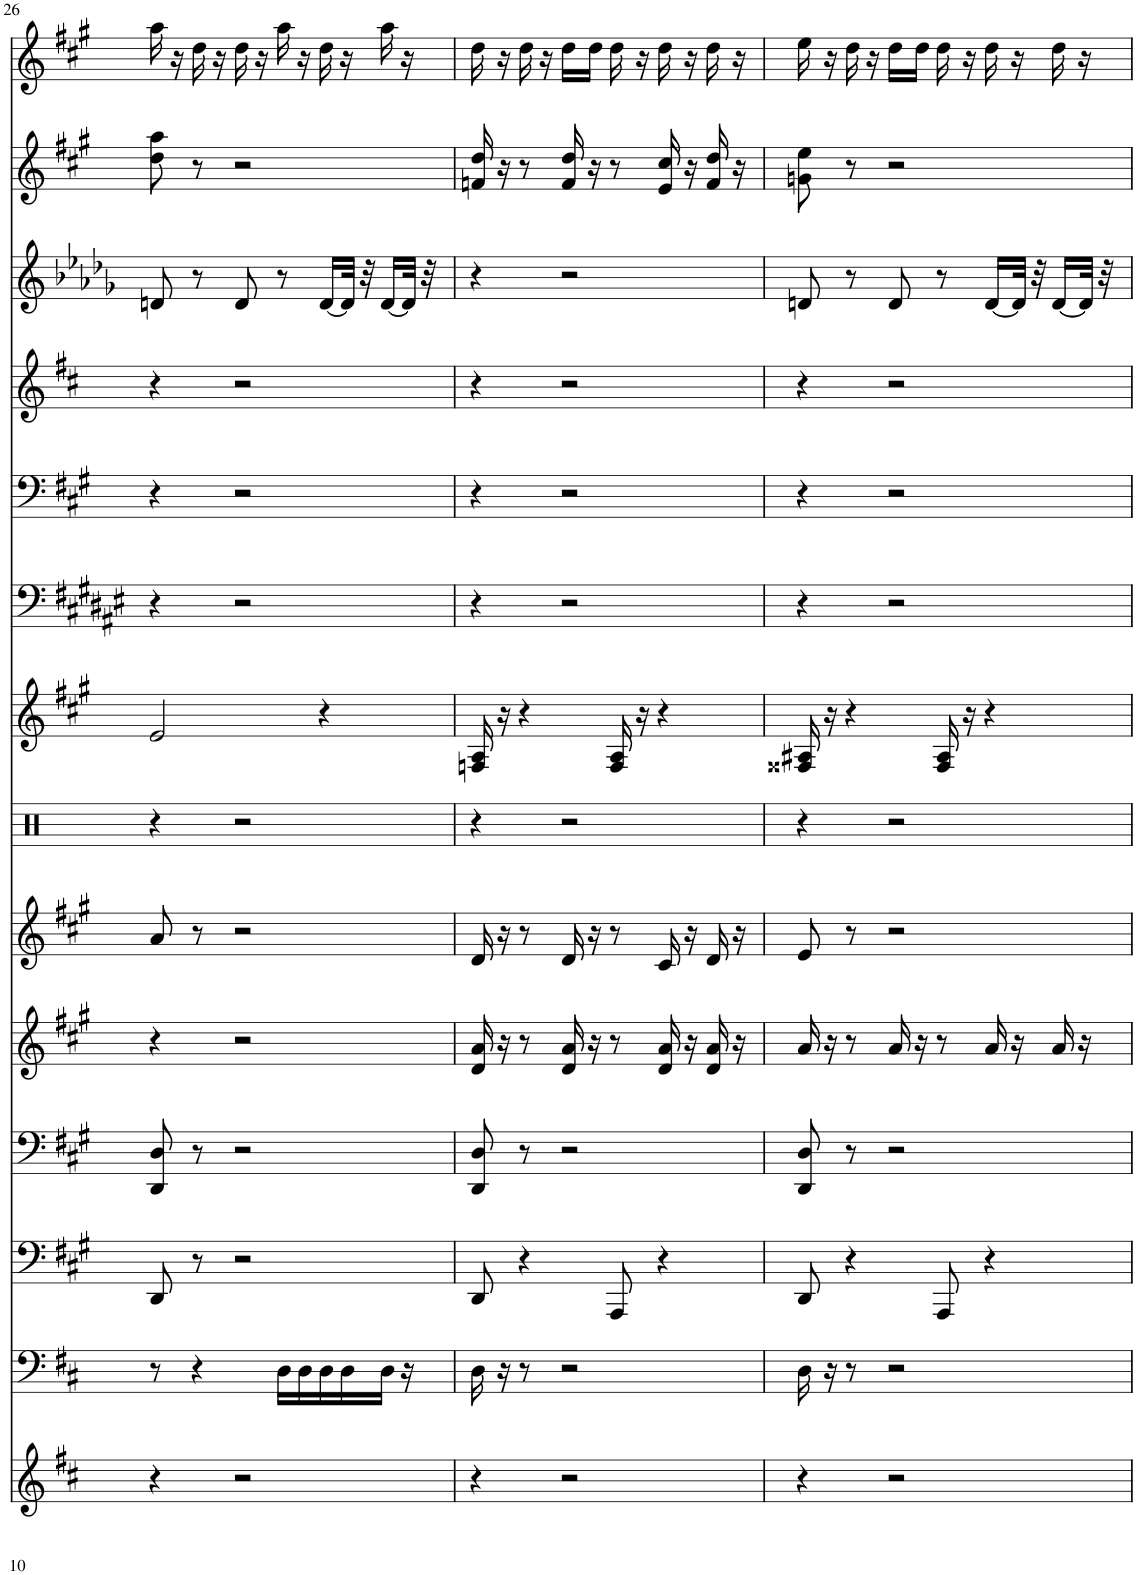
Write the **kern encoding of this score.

**kern	**kern	**kern	**kern	**kern	**kern	**kern	**kern	**kern	**kern	**kern	**kern	**kern	**kern
*part14	*part13	*part12	*part11	*part10	*part9	*part8	*part7	*part6	*part5	*part4	*part3	*part2	*part1
*staff14	*staff13	*staff12	*staff11	*staff10	*staff9	*staff8	*staff7	*staff6	*staff5	*staff4	*staff3	*staff2	*staff1
*I"Brass	*I"Timpani	*I"D.Basses	*I"Cellos	*I"Violas	*I"Violins	*I"Cymbals	*I"Male-voice Choir	*I"Tuba	*I"Trombones	*I"Trumpet I	*I"French Horns	*I"2 Violins	*I"Trumpet II
*I'Brs	*I'Timp	*	*	*	*	*	*I'Ch	*I'Tba	*I'Trb	*I'Tpt	*I'Hn	*	*I'Tpt
!!LO:PB:g=z
*clefG2	*clefF4	*clefF4	*clefF4	*clefG2	*clefG2	*clefX	*clefG2	*clefF4	*clefF4	*clefG2	*clefG2	*clefG2	*clefG2
*	*	*Trd7c12	*	*	*	*	*	*	*	*Trd1c2	*Trd4c7	*	*Trd1c2
*k[f#c#]	*k[f#c#]	*k[f#c#g#]	*k[f#c#g#]	*k[f#c#g#]	*k[f#c#g#]	*k[]	*k[f#c#g#]	*k[f#c#g#d#a#e#]	*k[f#c#g#]	*k[f#c#]	*k[b-e-a-d-g-]	*k[f#c#g#]	*k[f#c#g#]
*M6/8	*M6/8	*M6/8	*M6/8	*M6/8	*M6/8	*M6/8	*M6/8	*M6/8	*M6/8	*M6/8	*M6/8	*M6/8	*M6/8
=26	=26	=26	=26	=26	=26	=26	=26	=26	=26	=26	=26	=26	=26
4r	8r	8DD/	8DD/ 8D/	4r	8a/	4r	2e/	4r	4r	4r	8dn/	8dd\ 8aa\	16aa\
.	.	.	.	.	.	.	.	.	.	.	.	.	16r
.	4r	8r	8r	.	8r	.	.	.	.	.	8r	8r	16dd\
.	.	.	.	.	.	.	.	.	.	.	.	.	16r
2r	.	2r	2r	2r	2r	2r	.	2r	2r	2r	8d/	2r	16dd\
.	.	.	.	.	.	.	.	.	.	.	.	.	16r
.	16D\LL	.	.	.	.	.	.	.	.	.	8r	.	16aa\
.	16D\	.	.	.	.	.	.	.	.	.	.	.	16r
.	16D\	.	.	.	.	.	4r	.	.	.	[16d/LL	.	16dd\
.	16D\	.	.	.	.	.	.	.	.	.	32d/JJk]	.	16r
.	.	.	.	.	.	.	.	.	.	.	32r	.	.
.	16D\JJ	.	.	.	.	.	.	.	.	.	[16d/LL	.	16aa\
.	16r	.	.	.	.	.	.	.	.	.	32d/JJk]	.	16r
.	.	.	.	.	.	.	.	.	.	.	32r	.	.
=27	=27	=27	=27	=27	=27	=27	=27	=27	=27	=27	=27	=27	=27
4r	16D\	8DD/	8DD/ 8D/	16d/ 16a/	16d/	4r	16Fn/ 16A/	4r	4r	4r	4r	16fn/ 16dd/	16dd\
.	16r	.	.	16r	16r	.	16r	.	.	.	.	16r	16r
.	8r	4r	8r	8r	8r	.	4r	.	.	.	.	8r	16dd\
.	.	.	.	.	.	.	.	.	.	.	.	.	16r
2r	2r	.	2r	16d/ 16a/	16d/	2r	.	2r	2r	2r	2r	16f/ 16dd/	16dd\LL
.	.	.	.	16r	16r	.	.	.	.	.	.	16r	16dd\JJ
.	.	8AAA/	.	8r	8r	.	16F/ 16A/	.	.	.	.	8r	16dd\
.	.	.	.	.	.	.	16r	.	.	.	.	.	16r
.	.	4r	.	16d/ 16a/	16c#/	.	4r	.	.	.	.	16e/ 16cc#/	16dd\
.	.	.	.	16r	16r	.	.	.	.	.	.	16r	16r
.	.	.	.	16d/ 16a/	16d/	.	.	.	.	.	.	16f/ 16dd/	16dd\
.	.	.	.	16r	16r	.	.	.	.	.	.	16r	16r
=28	=28	=28	=28	=28	=28	=28	=28	=28	=28	=28	=28	=28	=28
4r	16D\	8DD/	8DD/ 8D/	16a/	8e/	4r	16F##X/ 16A#X/	4r	4r	4r	8dn/	8gn\ 8ee\	16ee\
.	16r	.	.	16r	.	.	16r	.	.	.	.	.	16r
.	8r	4r	8r	8r	8r	.	4r	.	.	.	8r	8r	16dd\
.	.	.	.	.	.	.	.	.	.	.	.	.	16r
2r	2r	.	2r	16a/	2r	2r	.	2r	2r	2r	8d/	2r	16dd\LL
.	.	.	.	16r	.	.	.	.	.	.	.	.	16dd\JJ
.	.	8AAA/	.	8r	.	.	16F##/ 16A#/	.	.	.	8r	.	16dd\
.	.	.	.	.	.	.	16r	.	.	.	.	.	16r
.	.	4r	.	16a/	.	.	4r	.	.	.	[16d/LL	.	16dd\
.	.	.	.	16r	.	.	.	.	.	.	32d/JJk]	.	16r
.	.	.	.	.	.	.	.	.	.	.	32r	.	.
.	.	.	.	16a/	.	.	.	.	.	.	[16d/LL	.	16dd\
.	.	.	.	16r	.	.	.	.	.	.	32d/JJk]	.	16r
.	.	.	.	.	.	.	.	.	.	.	32r	.	.
=	=	=	=	=	=	=	=	=	=	=	=	=	=
*-	*-	*-	*-	*-	*-	*-	*-	*-	*-	*-	*-	*-	*-
